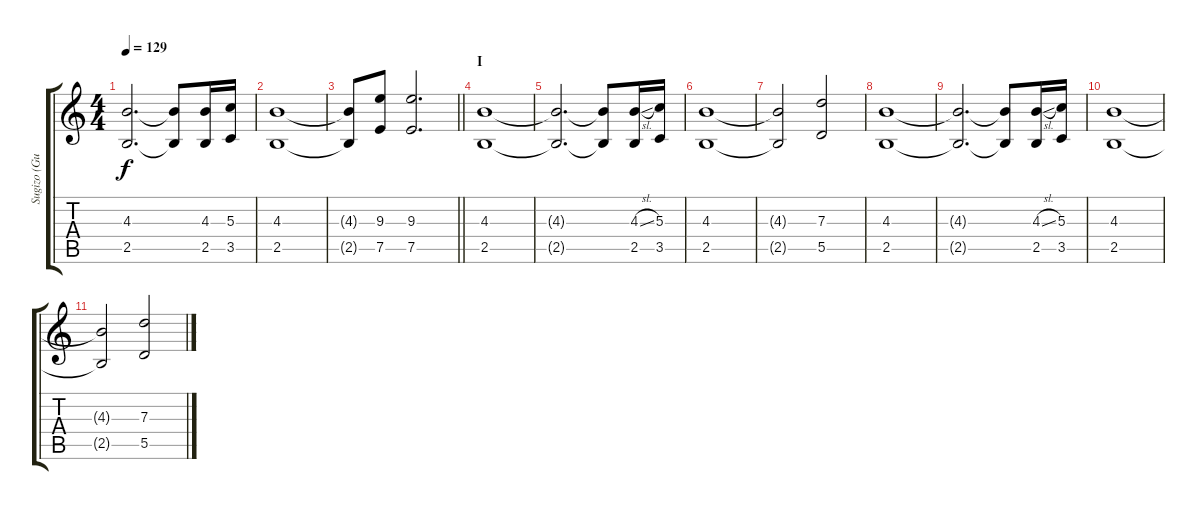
\track ("Sugizo (Guitar 1)" "Sugizo (Gu") {instrument distortionguitar}
\staff {score tabs}
\tuning (E4 B3 G3 D3 A2 E2) {hide}
\ts (4 4)
\tempo 129
\clef g2
\ks c
(4.3{t} 2.5{t}).2{d dy f} (4.3{t} 2.5{t}).8 (4.3 2.5).16 (5.3 3.5).16 |
(4.3 2.5).1 |
\barLineRight lightlight
(4.3{t} 2.5{t}).8 (9.3 7.5).8 (9.3 7.5).2{d} |
\section ("" "I")
(4.3 2.5).1 |
(4.3{t} 2.5{t}).2{d} (4.3{t} 2.5{t}).8 (4.3{sl} 2.5).16 (5.3 3.5).16 |
(4.3 2.5).1 |
(4.3{t} 2.5{t}).2 (7.3 5.5).2 |
(4.3 2.5).1 |
(4.3{t} 2.5{t}).2{d} (4.3{t} 2.5{t}).8 (4.3{sl} 2.5).16 (5.3 3.5).16 |
(4.3 2.5).1 |
(4.3{t} 2.5{t}).2 (7.3 5.5).2
